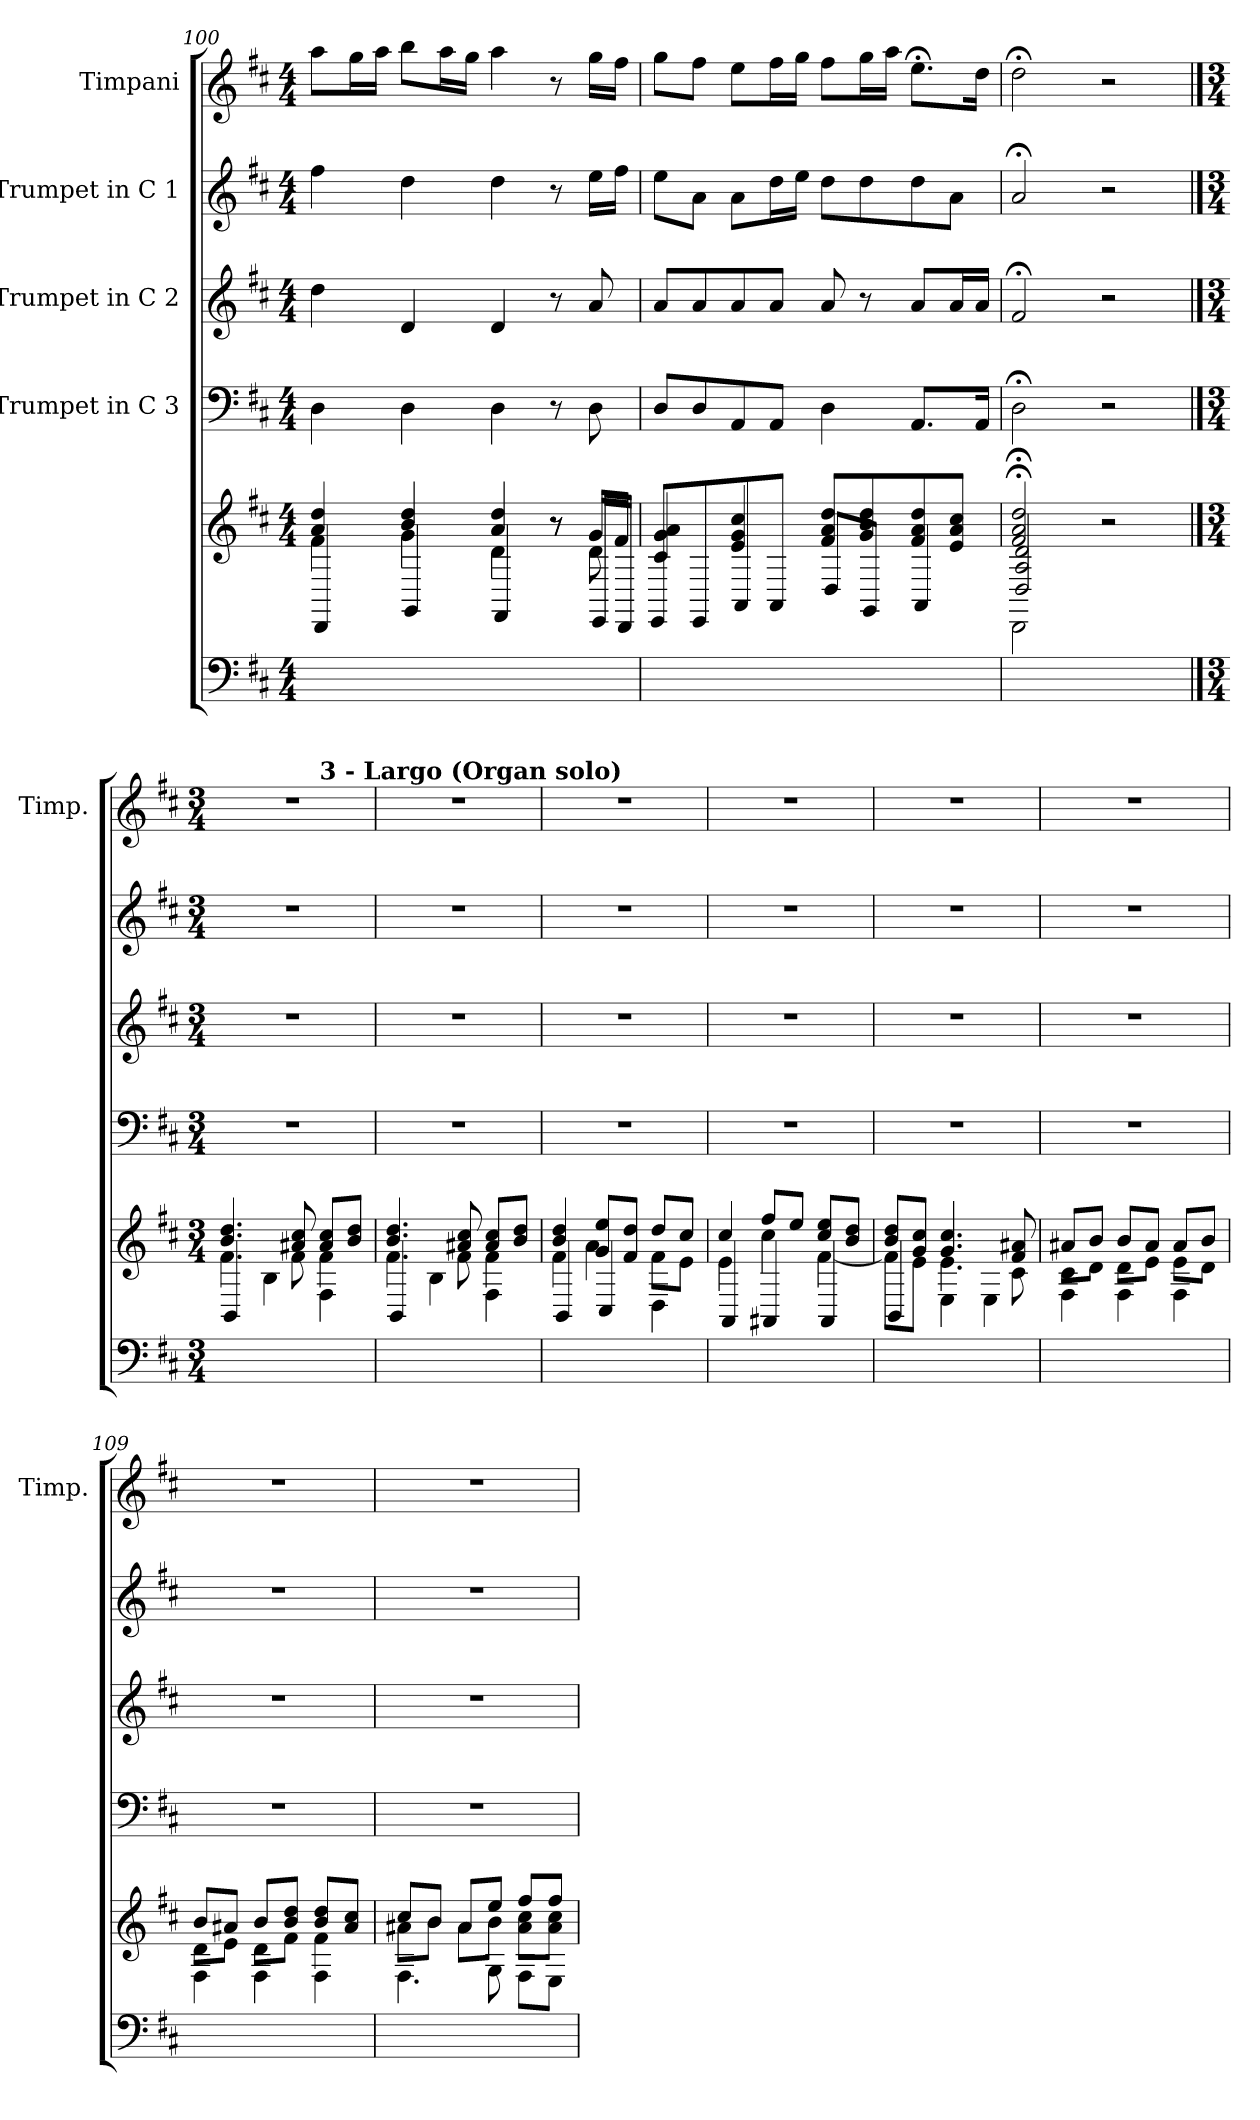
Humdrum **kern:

**kern	**kern	**kern	**kern	**kern	**kern
*part5	*part5	*part4	*part3	*part2	*part1
*staff6	*staff5	*staff4	*staff3	*staff2	*staff1
*	*	*I"Trumpet in C 3	*I"Trumpet in C 2	*I"Trumpet in C 1	*I"Timpani
*	*	*	*	*	*I'Timp.
*clefF4	*clefG2	*clefF4	*clefG2	*clefG2	*clefG2
*k[f#c#]	*k[f#c#]	*k[f#c#]	*k[f#c#]	*k[f#c#]	*k[f#c#]
*	*D:	*D:	*D:	*D:	*D:
*M4/4	*M4/4	*M4/4	*M4/4	*M4/4	*M4/4
=100	=100	=100	=100	=100	=100
*	*^	*	*	*	*
*	*	*^	*	*	*	*
1ryy	4a/ 4dd/	4f#\	4DD/	4D\	4dd\	4ff#\	8aa\L
.	.	.	.	.	.	.	16gg\L
.	.	.	.	.	.	.	16aa\JJ
.	4b/ 4dd/	4g\	4GG/	4D\	4d/	4dd\	8bb\L
.	.	.	.	.	.	.	16aa\L
.	.	.	.	.	.	.	16gg\JJ
.	4a/ 4dd/	4d\	4FF#/	4D\	4d/	4dd\	4aa\
.	8r	8r	8r	8r	8r	8r	8r
.	16g/LL	8d\	16EE/LL	8D\	8a/	16ee\LL	16gg\LL
.	16f#/JJ	.	16DD/JJ	.	.	16ff#\JJ	16ff#\JJ
*	*	*v	*v	*	*	*	*
!!LO:PB:g=z
=101	=101	=101	=101	=101	=101	=101
1ryy	4c#/ 4g/ 4a/	8EE/L	8D/L	8a/L	8ee\L	8gg\L
.	.	8EE/	8D/	8a/	8a\J	8ff#\J
.	4e/ 4g/ 4cc#/	8AA/	8AA/	8a/	8a\L	8ee\L
.	.	8AA/J	8AA/J	8a/J	16dd\L	16ff#\L
.	.	.	.	.	16ee\JJ	16gg\JJ
.	8f#/ 8a/ 8dd/L	8D/L	4D\	8a/	8dd\L	8ff#\L
.	8g/ 8b/ 8dd/	8GG/J	.	8r	8dd\	16gg\L
.	.	.	.	.	.	16aa\JJ
.	8f#/ 8a/ 8dd/	4AA/	8.AA/L	8a/L	8dd\	8.ee;<\L
.	8e/ 8a/ 8cc#/J	.	.	16a/L	8a\J	.
.	.	.	16AA/Jk	16a/JJ	.	16dd\Jk
=102	=102	=102	=102	=102	=102	=102
*	*	*^	*	*	*	*
1ryy	2f#;</ 2a;</ 2dd;</	2D/ 2A/ 2d/	2DD;<\	2D;<\	2f#;</	2a;</	2dd;<\
.	2r	2r	2r	2r	2r	2r	2r
==103	==103	==103	==103	==103	==103	==103	==103
*M3/4	*M3/4	*	*	*M3/4	*M3/4	*M3/4	*M3/4
!	!	!	!	!	!	!	!LO:TX:a:i:t=.
*	*	*	*	*	*	*	*^
2.ryy	4.b/ 4.dd/	4.f#\	4BB/	2.r	2.r	2.r	2.r	2ryy
.	.	.	4B\	.	.	.	.	.
.	8a#/ 8cc#/	8f#\	.	.	.	.	.	.
!	!	!	!	!	!	!	!	!LO:TX:a:B:t=3 - Largo (Organ solo)
.	8a#/ 8cc#/L	4f#\	4F#\	.	.	.	.	4ryy
.	8b/ 8dd/J	.	.	.	.	.	.	.
!	!	!	!	!	!	!	!LO:TX:a:B:t=3 - Largo (Organ solo)	!
*	*	*	*	*	*	*	*v	*v
=104	=104	=104	=104	=104	=104	=104	=104
2.ryy	4.b/ 4.dd/	4.f#\	4BB/	2.r	2.r	2.r	2.r
.	.	.	4B\	.	.	.	.
.	8a#/ 8cc#/	8f#\	.	.	.	.	.
.	8a#/ 8cc#/L	4f#\	4F#\	.	.	.	.
.	8b/ 8dd/J	.	.	.	.	.	.
=105	=105	=105	=105	=105	=105	=105	=105
2.ryy	4b/ 4dd/	4f#\	4BB/	2.r	2.r	2.r	2.r
.	8g/ 8ee/L	4a\	4C#/	.	.	.	.
.	8f#/ 8dd/J	.	.	.	.	.	.
.	8dd/L	8f#\L	4D\	.	.	.	.
.	8cc#/J	8e\J	.	.	.	.	.
=106	=106	=106	=106	=106	=106	=106	=106
2.ryy	4cc#/	4e\	4AA/	2.r	2.r	2.r	2.r
.	8ff#/L	4cc#\	4AA#/	.	.	.	.
.	8ee/J	.	.	.	.	.	.
.	8cc#/ 8ee/L	[4f#\	4AA#/	.	.	.	.
.	8b/ 8dd/J	.	.	.	.	.	.
=107	=107	=107	=107	=107	=107	=107	=107
2.ryy	8b/ 8dd/L	8f#\L]	4BB/	2.r	2.r	2.r	2.r
.	8g/ 8cc#/J	8e\J	.	.	.	.	.
.	4.g/ 4.cc#/	4.e\	4E\	.	.	.	.
.	.	.	4E\	.	.	.	.
.	8f#/ 8a#/	8c#\	.	.	.	.	.
=108	=108	=108	=108	=108	=108	=108	=108
2.ryy	8a#/L	8c#\L	4F#\	2.r	2.r	2.r	2.r
.	8b/J	8d\J	.	.	.	.	.
.	8b/L	8d\L	4F#\	.	.	.	.
.	8a#/J	8e\J	.	.	.	.	.
.	8a#/L	8e\L	4F#\	.	.	.	.
.	8b/J	8d\J	.	.	.	.	.
!!LO:LB:g=z
=109	=109	=109	=109	=109	=109	=109	=109
2.ryy	8b/L	8d\L	4F#\	2.r	2.r	2.r	2.r
.	8a#/J	8e\J	.	.	.	.	.
.	8b/L	8d\L	4F#\	.	.	.	.
.	8b/ 8dd/J	8f#\J	.	.	.	.	.
.	8b/ 8dd/L	4f#\	4F#\	.	.	.	.
.	8a#/ 8cc#/J	.	.	.	.	.	.
=110	=110	=110	=110	=110	=110	=110	=110
2.ryy	8cc#/L	8a#\L	4.F#\	2.r	2.r	2.r	2.r
.	8b/J	8b\J	.	.	.	.	.
.	8a#/L	8a#\L	.	.	.	.	.
.	8ee/J	8b\J	8G\	.	.	.	.
.	8ff#/L	8a#\ 8cc#\L	8F#\L	.	.	.	.
.	8ff#/J	8a#\ 8cc#\J	8E\J	.	.	.	.
*	*v	*v	*v	*	*	*	*
=	=	=	=	=	=
*-	*-	*-	*-	*-	*-
